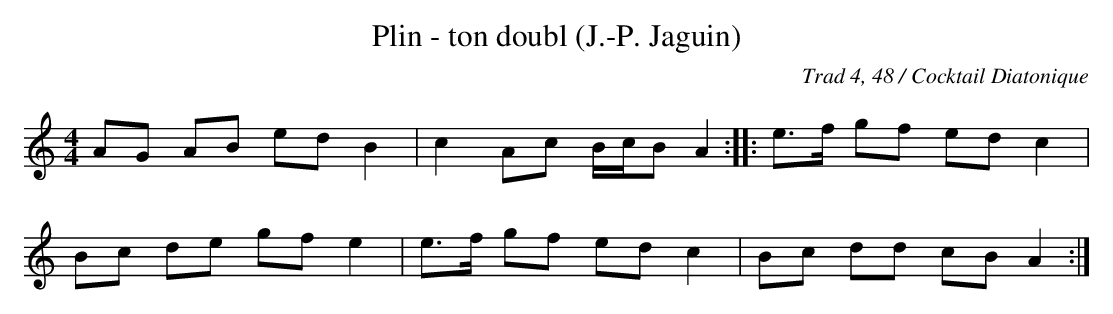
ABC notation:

X:1
T:Plin - ton doubl (J.-P. Jaguin)
C:Trad 4, 48 / Cocktail Diatonique
M:4/4
L:1/8
K:C
AG AB ed B2|c2Ac B/c/B A2:|\
|:e>f gf ed c2|
Bc de gf e2|\
e>f gf ed c2|Bc dd cB A2:|
